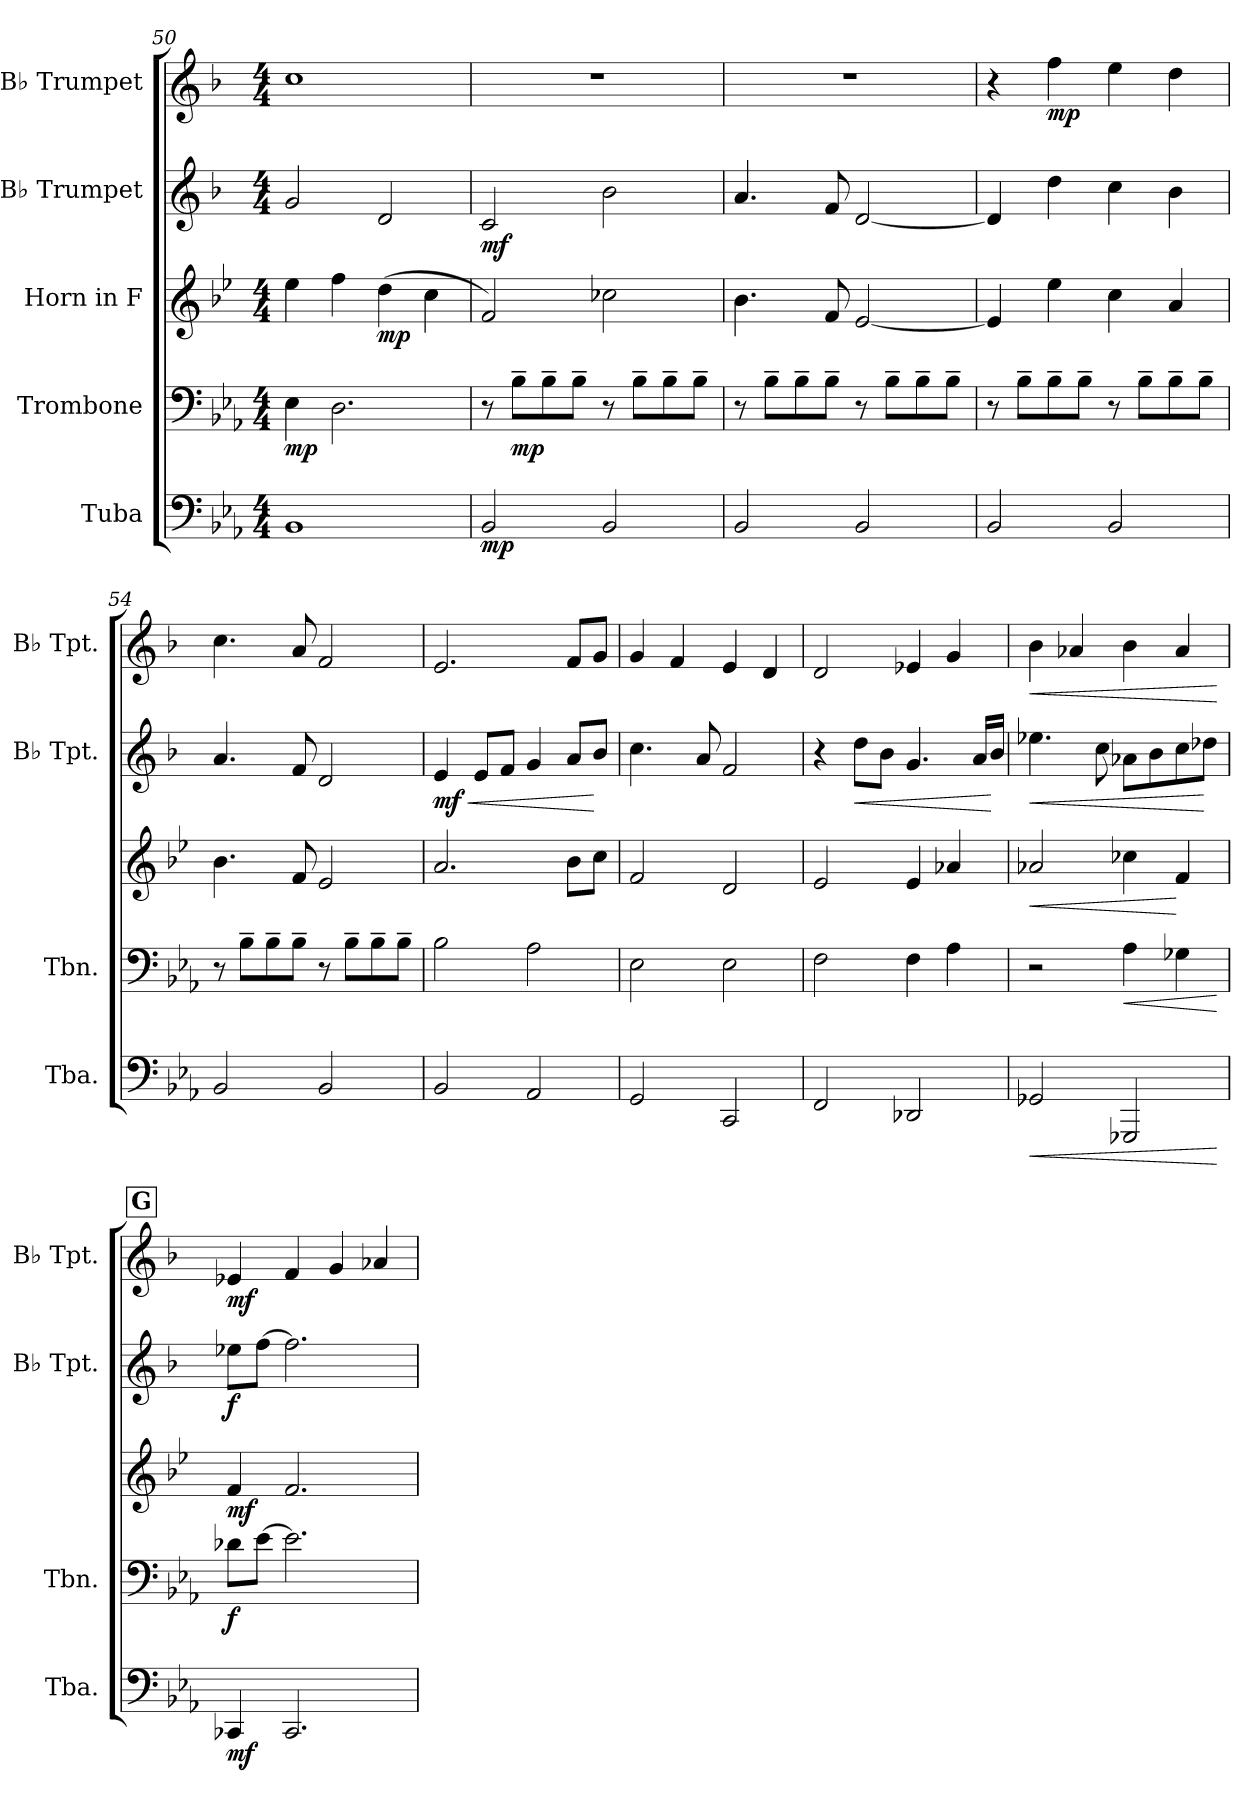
**kern	**dynam	**kern	**dynam	**kern	**dynam	**kern	**dynam	**kern	**dynam
*part5	*part5	*part4	*part4	*part3	*part3	*part2	*part2	*part1	*part1
*staff5	*staff5	*staff4	*staff4	*staff3	*staff3	*staff2	*staff2	*staff1	*staff1
*I"Tuba	*	*I"Trombone	*	*I"Horn in F	*	*I"B♭ Trumpet	*	*I"B♭ Trumpet	*
*I'Tba.	*	*I'Tbn.	*	*	*	*I'B♭ Tpt.	*	*I'B♭ Tpt.	*
*clefF4	*	*clefF4	*	*clefG2	*	*clefG2	*	*clefG2	*
*	*	*	*	*ITrd4c7	*	*ITrd1c2	*	*ITrd1c2	*
*k[b-e-a-]	*	*k[b-e-a-]	*	*k[b-e-a-]	*	*k[b-e-a-]	*	*k[b-e-a-]	*
*E-:	*	*E-:	*	*E-:	*	*E-:	*	*E-:	*
*M4/4	*	*M4/4	*	*M4/4	*	*M4/4	*	*M4/4	*
*MM68	*	*MM68	*	*MM68	*	*MM68	*	*MM68	*
=50	=50	=50	=50	=50	=50	=50	=50	=50	=50
!	!	!	!	!	!	!	!	!LO:TX:a:i:t=rit.	!
!	!	!	!LO:DY:b	!	!	!	!	!	!
*	*	*	*	*	*	*	*	*^	*
1BB-	.	4E-\	mp	4a-\	.	2f/	.	1b-	2ryy	.
.	.	2.D\	.	4b-\	.	.	.	.	.	.
*	*	*	*	*	*	*	*	*MM64	*	*
!	!	!	!	!	!LO:DY:b	!	!	!	!	!
.	.	.	.	(>4g\	mp	2c/	.	.	2ryy	.
.	.	.	.	4f\	.	.	.	.	.	.
*	*	*	*	*	*	*	*	*v	*v	*
=51	=51	=51	=51	=51	=51	=51	=51	=51	=51
!!LO:REH:place=s1:a:fs=14:t=F
*	*	*	*	*	*	*	*	*MM72	*
*	*	*	*	*	*	*	*	*^	*
!	!	!	!	!	!	!	!	!LO:TX:a:i:t=a tempo	!	!
!	!LO:DY:b	!	!	!	!	!	!LO:DY:b	!	!	!
*	*	*	*	*	*	*	*	*v	*v	*
2BB-/	mp	8r	.	2B-/)	.	2B-/	mf	1r	.
!	!	!	!LO:DY:b	!	!	!	!	!	!
.	.	8B-~\L	mp	.	.	.	.	.	.
.	.	8B-~\	.	.	.	.	.	.	.
.	.	8B-~\J	.	.	.	.	.	.	.
2BB-/	.	8r	.	2f-X\	.	2a-\	.	.	.
.	.	8B-~\L	.	.	.	.	.	.	.
.	.	8B-~\	.	.	.	.	.	.	.
.	.	8B-~\J	.	.	.	.	.	.	.
=52	=52	=52	=52	=52	=52	=52	=52	=52	=52
2BB-/	.	8r	.	4.e-\	.	4.g/	.	1r	.
.	.	8B-~\L	.	.	.	.	.	.	.
.	.	8B-~\	.	.	.	.	.	.	.
.	.	8B-~\J	.	8B-/	.	8e-/	.	.	.
2BB-/	.	8r	.	[2A-/	.	[2c/	.	.	.
.	.	8B-~\L	.	.	.	.	.	.	.
.	.	8B-~\	.	.	.	.	.	.	.
.	.	8B-~\J	.	.	.	.	.	.	.
=53	=53	=53	=53	=53	=53	=53	=53	=53	=53
2BB-/	.	8r	.	4A-/]	.	4c/]	.	4r	.
.	.	8B-~\L	.	.	.	.	.	.	.
!	!	!	!	!	!	!	!	!	!LO:DY:b
.	.	8B-~\	.	4a-\	.	4cc\	.	4ee-\	mp
.	.	8B-~\J	.	.	.	.	.	.	.
2BB-/	.	8r	.	4f\	.	4b-\	.	4dd\	.
.	.	8B-~\L	.	.	.	.	.	.	.
.	.	8B-~\	.	4d/	.	4a-\	.	4cc\	.
.	.	8B-~\J	.	.	.	.	.	.	.
!!LO:PB:g=z
=54	=54	=54	=54	=54	=54	=54	=54	=54	=54
2BB-/	.	8r	.	4.e-\	.	4.g/	.	4.b-\	.
.	.	8B-~\L	.	.	.	.	.	.	.
.	.	8B-~\	.	.	.	.	.	.	.
.	.	8B-~\J	.	8B-/	.	8e-/	.	8g/	.
2BB-/	.	8r	.	2A-/	.	2c/	.	2e-/	.
.	.	8B-~\L	.	.	.	.	.	.	.
.	.	8B-~\	.	.	.	.	.	.	.
.	.	8B-~\J	.	.	.	.	.	.	.
=55	=55	=55	=55	=55	=55	=55	=55	=55	=55
!	!	!	!	!	!	!	!LO:HP:b	!	!
!	!	!	!	!	!	!	!LO:DY:n=1:b	!	!
2BB-/	.	2B-\	.	2.d/	.	4d/	< mf	2.d/	.
.	.	.	.	.	.	8d/L	.	.	.
.	.	.	.	.	.	8e-/J	.	.	.
2AA-/	.	2A-\	.	.	.	4f/	.	.	.
.	.	.	.	8e-\L	.	8g/L	.	8e-/L	.
.	.	.	.	8f\J	.	8a-/J	[	8f/J	.
=56	=56	=56	=56	=56	=56	=56	=56	=56	=56
2GG/	.	2E-\	.	2B-/	.	4.b-\	.	4f/	.
.	.	.	.	.	.	.	.	4e-/	.
.	.	.	.	.	.	8g/	.	.	.
2CC/	.	2E-\	.	2G/	.	2e-/	.	4d/	.
.	.	.	.	.	.	.	.	4c/	.
=57	=57	=57	=57	=57	=57	=57	=57	=57	=57
2FF/	.	2F\	.	2A-/	.	4r	.	2c/	.
!	!	!	!	!	!	!	!LO:HP:b	!	!
.	.	.	.	.	.	8cc\L	<	.	.
.	.	.	.	.	.	8a-\J	.	.	.
2DD-X/	.	4F\	.	4A-/	.	4.f/	.	4d-X/	.
.	.	4A-\	.	4d-X/	.	.	.	4f/	.
.	.	.	.	.	.	16g/LL	.	.	.
.	.	.	.	.	.	16a-/JJ	[	.	.
=58	=58	=58	=58	=58	=58	=58	=58	=58	=58
!	!LO:HP:b	!	!	!	!LO:HP:b	!	!LO:HP:b	!	!LO:HP:b
2GG-X/	<	2r	.	2d-X/	<	4.dd-X\	<	4a-\	<
.	.	.	.	.	.	.	.	4g-X/	.
.	.	.	.	.	.	8b-\	.	.	.
!	!	!	!LO:HP:b	!	!	!	!	!	!
2GGG-X/	.	4A-\	<	4f-X\	.	8g-X\L	.	4a-\	.
.	.	.	.	.	.	8a-\	.	.	.
.	.	4G-X\	.	4B-/	[	8b-\	.	4g-/	.
.	.	.	.	.	.	8cc-X\J	[	.	.
.	[	.	[	.	.	.	.	.	[
!!LO:REH:place=s1:a:fs=14:t=G
=59	=59	=59	=59	=59	=59	=59	=59	=59	=59
!	!LO:DY:b	!	!LO:DY:b	!	!LO:DY:b	!	!LO:DY:b	!	!LO:DY:b
4CC-X/	mf	8d-X\L	f	4B-/	mf	8dd-X\L	f	4d-X/	mf
.	.	[8e-\J	.	.	.	[8ee-\J	.	.	.
2.CC-/	.	2.e-\]	.	2.B-/	.	2.ee-\]	.	4e-/	.
.	.	.	.	.	.	.	.	4f/	.
.	.	.	.	.	.	.	.	4g-X/	.
=	=	=	=	=	=	=	=	=	=
*-	*-	*-	*-	*-	*-	*-	*-	*-	*-
